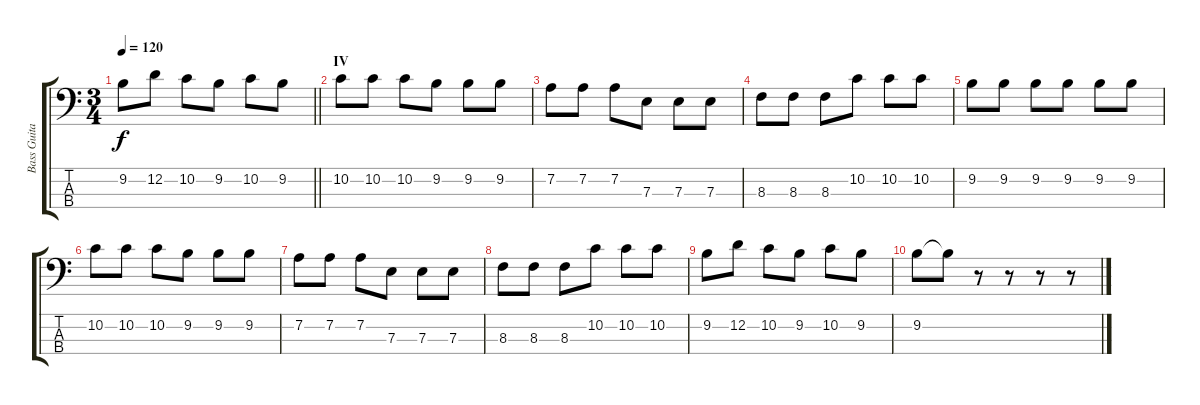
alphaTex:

\track ("Bass Guitar" "Bass Guita") {instrument electricbassfinger}
\staff {score tabs}
\tuning (G2 D2 A1 E1) {hide}
\ts (3 4)
\tempo 120
\clef f4
\barLineRight lightlight
\ks c
9.2.8{dy f} 12.2.8 10.2.8 9.2.8 10.2.8 9.2.8 |
\section ("" "IV")
10.2.8 10.2.8 10.2.8 9.2.8 9.2.8 9.2.8 |
7.2.8 7.2.8 7.2.8 7.3.8 7.3.8 7.3.8 |
8.3.8 8.3.8 8.3.8 10.2.8 10.2.8 10.2.8 |
9.2.8 9.2.8 9.2.8 9.2.8 9.2.8 9.2.8 |
10.2.8 10.2.8 10.2.8 9.2.8 9.2.8 9.2.8 |
7.2.8 7.2.8 7.2.8 7.3.8 7.3.8 7.3.8 |
8.3.8 8.3.8 8.3.8 10.2.8 10.2.8 10.2.8 |
9.2.8 12.2.8 10.2.8 9.2.8 10.2.8 9.2.8 |
9.2.8 9.2{t}.8 r.8 r.8 r.8 r.8
